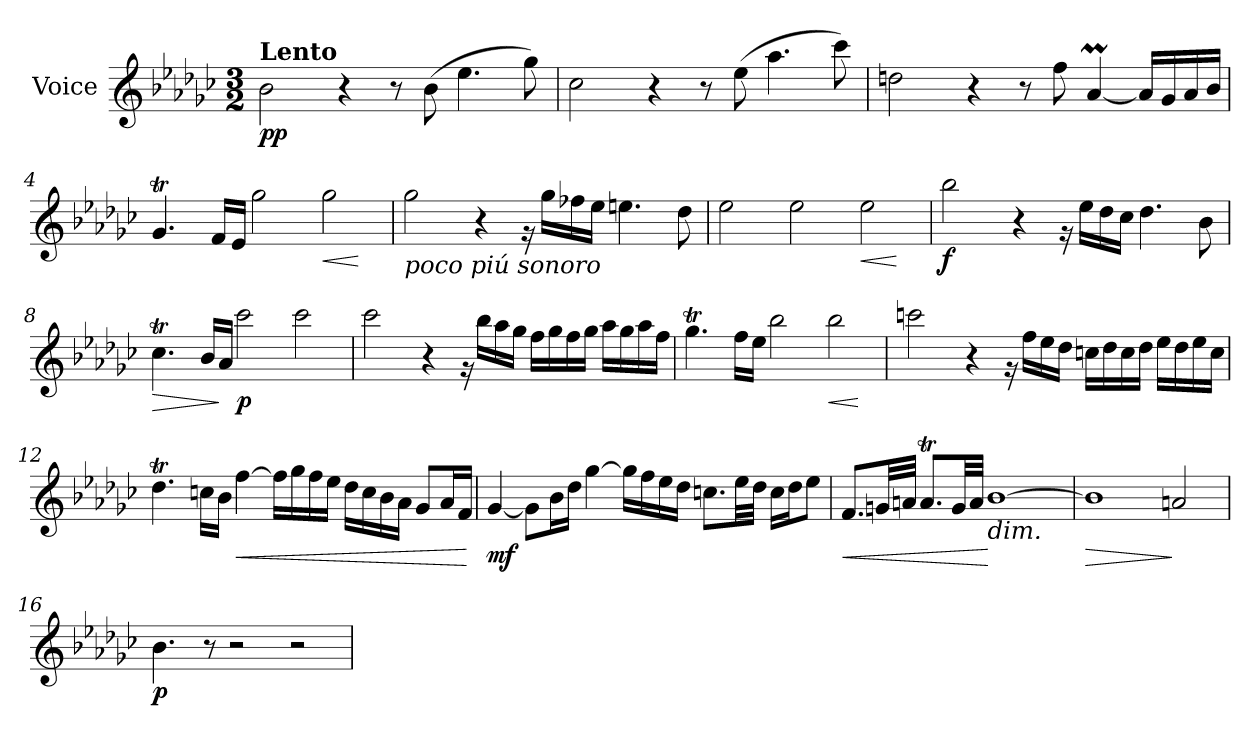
**kern	**dynam
*part1	*part1
*staff1	*staff1
*I"Voice	*
*I'V	*
*clefG2	*
*k[b-e-a-d-g-c-]	*
*M3/2	*
=1	=1
!LO:TX:a:B:t=Lento	!
!	!LO:DY:b
2b-\	pp
4r	.
8r	.
(>8b-\	.
4.ee-\	.
8gg-\)	.
=2	=2
2cc-\	.
4r	.
8r	.
(>8ee-\	.
4.aa-\	.
8ccc-\)	.
=3	=3
2ddn\	.
4r	.
8r	.
8ff\	.
[4a-M/	.
16a-/LL]	.
16g-/	.
16a-/	.
16b-/JJ	.
=4	=4
4.g-T/	.
16f/LL	.
16e-/JJ	.
2gg-\	.
!	!LO:HP:b
2gg-\	<
.	[
!!LO:LB:g=z
=5	=5
!LO:TX:b:i:t=poco piú sonoro	!
2gg-\	.
4r	.
16rg	.
16gg-\LL	.
16ff-Xi\	.
16ee-\JJ	.
4.eenj\	.
8dd-\	.
=6	=6
2ee-\	.
2ee-\	.
!	!LO:HP:b
2ee-\	<
.	[
=7	=7
!	!LO:DY:b
2bb-\	f
4r	.
16rg	.
16ee-\LL	.
16dd-\	.
16cc-\JJ	.
4.dd-\	.
8b-\	.
=8	=8
!	!LO:HP:b
4.cc-T\	>
16b-/LL	.
16a-/JJ	]
!	!LO:DY:b
2ccc-\	p
2ccc-\	.
!!LO:LB:g=z
=9	=9
2ccc-\	.
4r	.
16rg	.
16bb-\LL	.
16aa-\	.
16gg-\JJ	.
16ff\LL	.
16gg-\	.
16ff\	.
16gg-\JJ	.
16aa-\LL	.
16gg-\	.
16aa-\	.
16ff\JJ	.
=10	=10
4.gg-T\	.
16ff\LL	.
16ee-\JJ	.
2bb-\	.
!	!LO:HP:b
2bb-\	<
.	[
=11	=11
2cccn\	.
4r	.
16rg	.
16ff\LL	.
16ee-\	.
16dd-\JJ	.
16ccn\LL	.
16dd-\	.
16cc\	.
16dd-\JJ	.
16ee-\LL	.
16dd-\	.
16ee-\	.
16cc\JJ	.
!!LO:LB:g=z
=12	=12
4.dd-T\	.
16ccn\LL	.
16b-\JJ	.
!	!LO:HP:b
[4ff\	<
16ff\LL]	.
16gg-\	.
16ff\	.
16ee-\JJ	.
16dd-\LL	.
16cc\	.
16b-\	.
16a-\JJ	.
8g-/L	.
16a-/L	.
16f/JJ	.
.	[
=13	=13
!	!LO:DY:b
[4g-/	mf
8g-\L]	.
16b-\L	.
16dd-\JJ	.
[4gg-\	.
16gg-\LL]	.
16ff\	.
16ee-\	.
16dd-\JJ	.
8.ccn\L	.
32ee-\LL	.
32dd-\JJJ	.
16cc\LL	.
16dd-\J	.
8ee-\J	.
!!LO:LB:g=z
=14	=14
!	!LO:HP:b
8.f/L	<
32gn/LL	.
32an/JJJ	.
8.at/L	.
32g/LL	.
32a/JJJ	.
!LO:TX:b:i:t=dim.	!
[1b-	[
=15	=15
!	!LO:HP:b
1b-]	>
2an/	]
=16	=16
!	!LO:DY:b
4.b-\	p
8r	.
2r	.
2r	.
=	=
*-	*-
